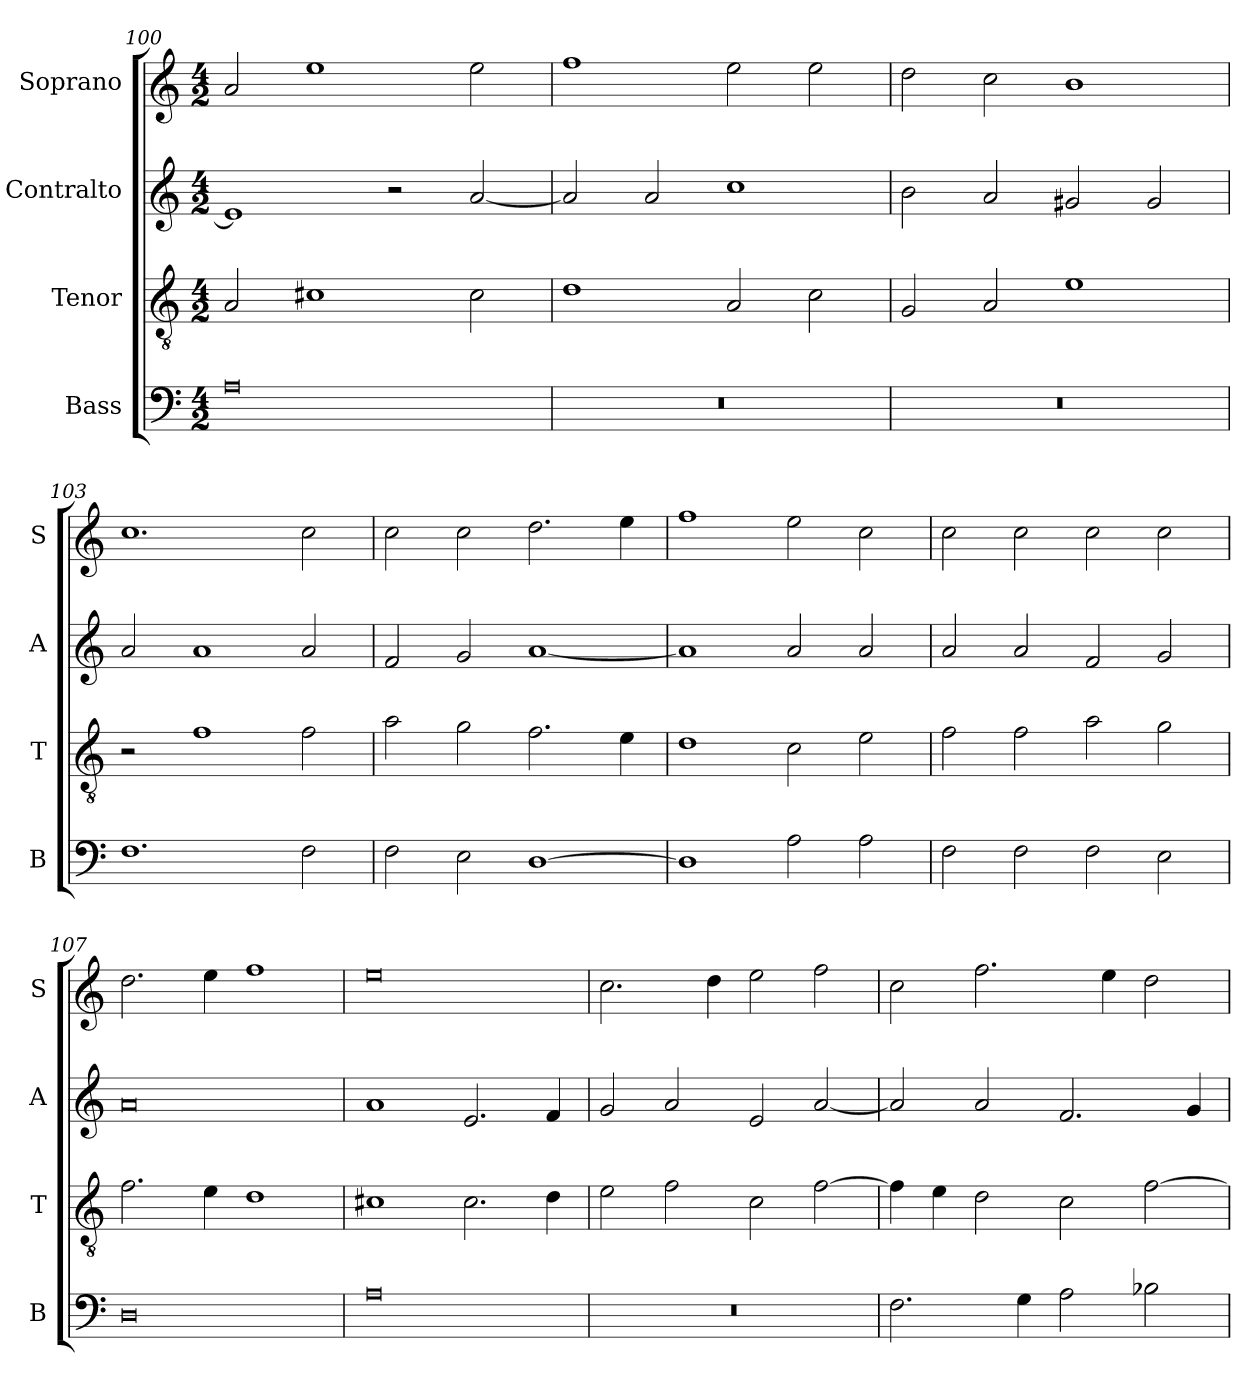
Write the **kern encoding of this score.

**kern	**kern	**kern	**kern
*part4	*part3	*part2	*part1
*staff4	*staff3	*staff2	*staff1
*I"Bass	*I"Tenor	*I"Contralto	*I"Soprano
*I'B	*I'T	*I'A	*I'S
*clefF4	*clefGv2	*clefG2	*clefG2
*k[]	*k[]	*k[]	*k[]
*A:aeo	*A:aeo	*A:aeo	*A:aeo
*M4/2	*M4/2	*M4/2	*M4/2
=100	=100	=100	=100
0A	2A	1e]	2a
.	1c#X	.	1ee
.	.	2r	.
.	2c#	[2a	2ee
=101	=101	=101	=101
0r	1d	2a]	1ff
.	.	2a	.
.	2A	1cc	2ee
.	2c	.	2ee
=102	=102	=102	=102
0r	2G	2b	2dd
.	2A	2a	2cc
.	1e	2g#X	1b
.	.	2g#	.
=103	=103	=103	=103
1.F	2r	2a	1.cc
.	1f	1a	.
2F	2f	2a	2cc
=104	=104	=104	=104
2F	2a	2f	2cc
2E	2g	2g	2cc
[1D	2.f	[1a	2.dd
.	4e	.	4ee
=105	=105	=105	=105
1D]	1d	1a]	1ff
2A	2c	2a	2ee
2A	2e	2a	2cc
=106	=106	=106	=106
2F	2f	2a	2cc
2F	2f	2a	2cc
2F	2a	2f	2cc
2E	2g	2g	2cc
=107	=107	=107	=107
0D	2.f	0a	2.dd
.	4e	.	4ee
.	1d	.	1ff
=108	=108	=108	=108
0A	1c#X	1a	0ee
.	2.c#	2.e	.
.	4d	4f	.
=109	=109	=109	=109
0r	2e	2g	2.cc
.	2f	2a	.
.	.	.	4dd
.	2c	2e	2ee
.	[2f	[2a	2ff
=110	=110	=110	=110
2.F	4f]	2a]	2cc
.	4e	.	.
.	2d	2a	2.ff
4G	.	.	.
2A	2c	2.f	.
.	.	.	4ee
2B-X	[2f	.	2dd
.	.	4g	.
=	=	=	=
*-	*-	*-	*-
